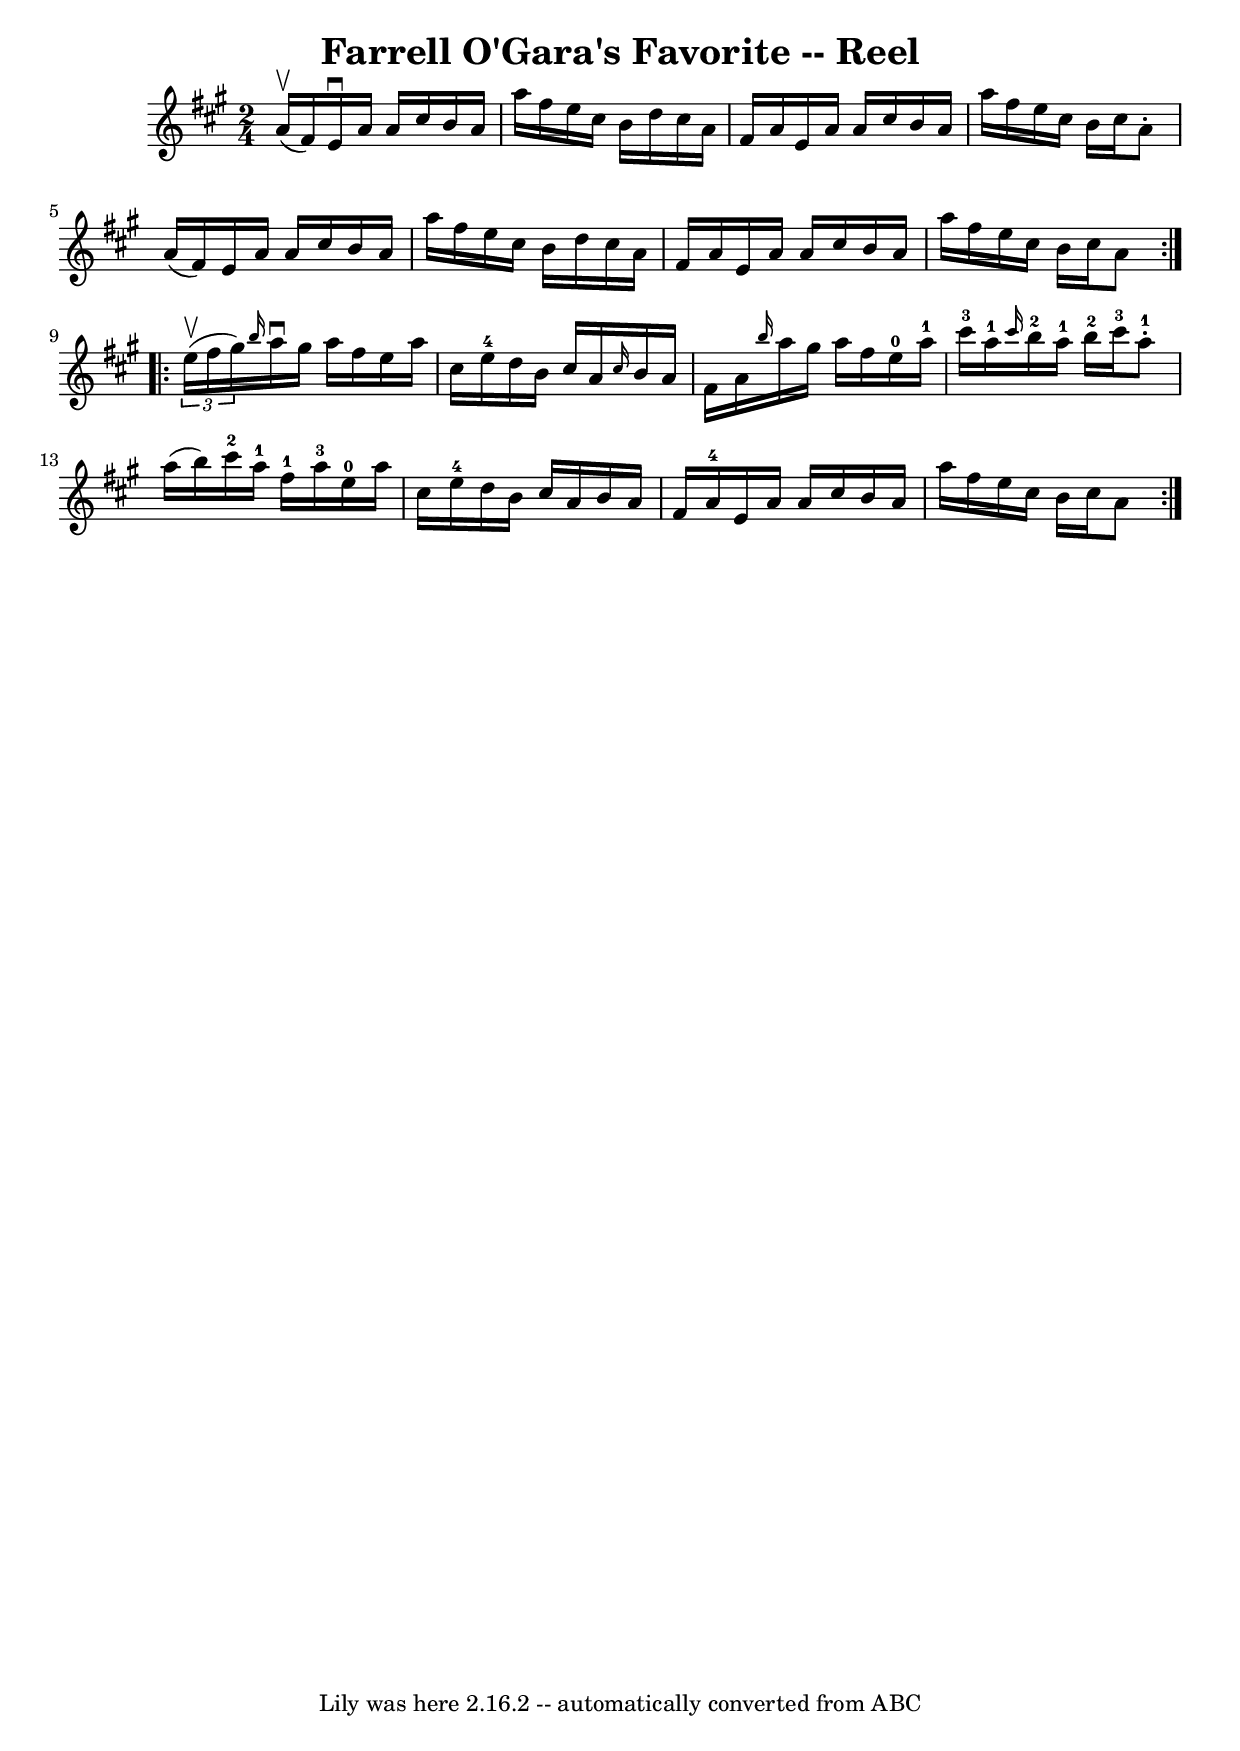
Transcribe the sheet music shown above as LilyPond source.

\version "2.7.40"
\include "Mammoth.ily"
\header {
	%% book = "Ryan's Mammoth Collection"
	crossRefNumber = "1"
	footnotes = "\\\\370"
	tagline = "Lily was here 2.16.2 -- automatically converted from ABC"
	title = "Farrell O'Gara's Favorite -- Reel"
}
voicedefault =  {


\repeat volta 2 {
\time 2/4 \key a \major a'16^\upbow(fis'16) |
 e'16 
^\downbow a'16 a'16 cis''16 b'16 a'16 a''16 fis''16    
|
 e''16 cis''16 b'16 d''16 cis''16 a'16 fis'16    
a'16    |
 e'16 a'16 a'16 cis''16 b'16 a'16 a''16    
fis''16    |
 e''16 cis''16 b'16 cis''16 a'8 -. a'16 (
fis'16)   |
 e'16 a'16 a'16 cis''16 b'16 a'16    
a''16 fis''16    |
 e''16 cis''16 b'16 d''16 cis''16    
a'16 fis'16 a'16    |
 e'16 a'16 a'16 cis''16 b'16    
a'16 a''16 fis''16    |
 e''16 cis''16 b'16 cis''16    
a'8    }     \repeat volta 2 {   \times 2/3 { e''16^\upbow(fis''16    
gis''16) } |
     \grace { b''16  } a''16^\downbow gis''16    
a''16 fis''16 e''16 a''16 cis''16 e''16-4   |
 d''16  
 b'16 cis''16 a'16  \grace { cis''16  } b'16 a'16 fis'16    
a'16    |
 \grace { b''16  } a''16 gis''16 a''16 fis''16    
 e''16-0 a''16-1 cis'''16-3 a''16-1   |
       
\grace { cis'''16  } b''16-2 a''16-1 b''16-2 cis'''16 
-3 a''8-1-. a''16 (b''16)   |
 cis'''16-2   
a''16-1 fis''16-1 a''16-3 e''16-0 a''16 cis''16    
e''16-4   |
 d''16 b'16 cis''16 a'16 b'16 a'16    
fis'16 a'16-4   |
 e'16 a'16 a'16 cis''16 b'16    
a'16 a''16 fis''16    |
 e''16 cis''16 b'16 cis''16  
 a'8      }   
}

\score{
    <<

	\context Staff="default"
	{
	    \voicedefault 
	}

    >>
	\layout {
	}
	\midi {}
}
